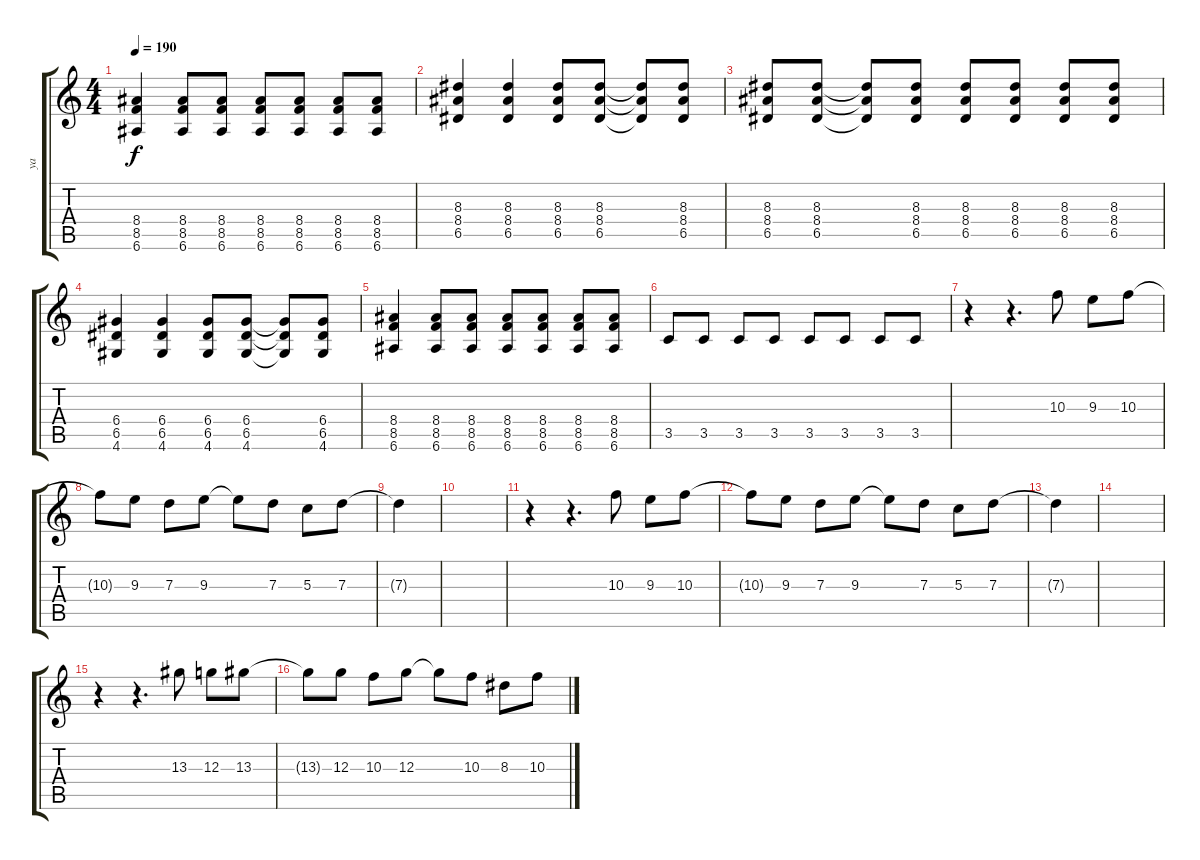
\track ("ya" "ya") {instrument overdrivenguitar}
\staff {score tabs}
\tuning (E4 B3 G3 D3 A2 E2) {hide}
\ts (4 4)
\tempo 190
\clef g2
\ks c
(8.4 8.5 6.6).4{dy f} (8.4 8.5 6.6).8 (8.4 8.5 6.6).8 (8.4 8.5 6.6).8 (8.4 8.5 6.6).8 (8.4 8.5 6.6).8 (8.4 8.5 6.6).8 |
(8.3 8.4 6.5).4 (8.3 8.4 6.5).4 (8.3 8.4 6.5).8 (8.3 8.4 6.5).8 (8.3{t} 8.4{t} 6.5{t}).8 (8.3 8.4 6.5).8 |
(8.3 8.4 6.5).8 (8.3 8.4 6.5).8 (8.3{t} 8.4{t} 6.5{t}).8 (8.3 8.4 6.5).8 (8.3 8.4 6.5).8 (8.3 8.4 6.5).8 (8.3 8.4 6.5).8 (8.3 8.4 6.5).8 |
(6.4 6.5 4.6).4 (6.4 6.5 4.6).4 (6.4 6.5 4.6).8 (6.4 6.5 4.6).8 (6.4{t} 6.5{t} 4.6{t}).8 (6.4 6.5 4.6).8 |
(8.4 8.5 6.6).4 (8.4 8.5 6.6).8 (8.4 8.5 6.6).8 (8.4 8.5 6.6).8 (8.4 8.5 6.6).8 (8.4 8.5 6.6).8 (8.4 8.5 6.6).8 |
3.5.8 3.5.8 3.5.8 3.5.8 3.5.8 3.5.8 3.5.8 3.5.8 |
r.4 r.4{d} 10.3.8 9.3.8 10.3.8 |
10.3{t}.8 9.3.8 7.3.8 9.3.8 9.3{t}.8 7.3.8 5.3.8 7.3.8 |
7.3{t}.4 |
|
r.4 r.4{d} 10.3.8 9.3.8 10.3.8 |
10.3{t}.8 9.3.8 7.3.8 9.3.8 9.3{t}.8 7.3.8 5.3.8 7.3.8 |
7.3{t}.4 |
|
r.4 r.4{d} 13.3.8 12.3.8 13.3.8 |
13.3{t}.8 12.3.8 10.3.8 12.3.8 12.3{t}.8 10.3.8 8.3.8 10.3.8
